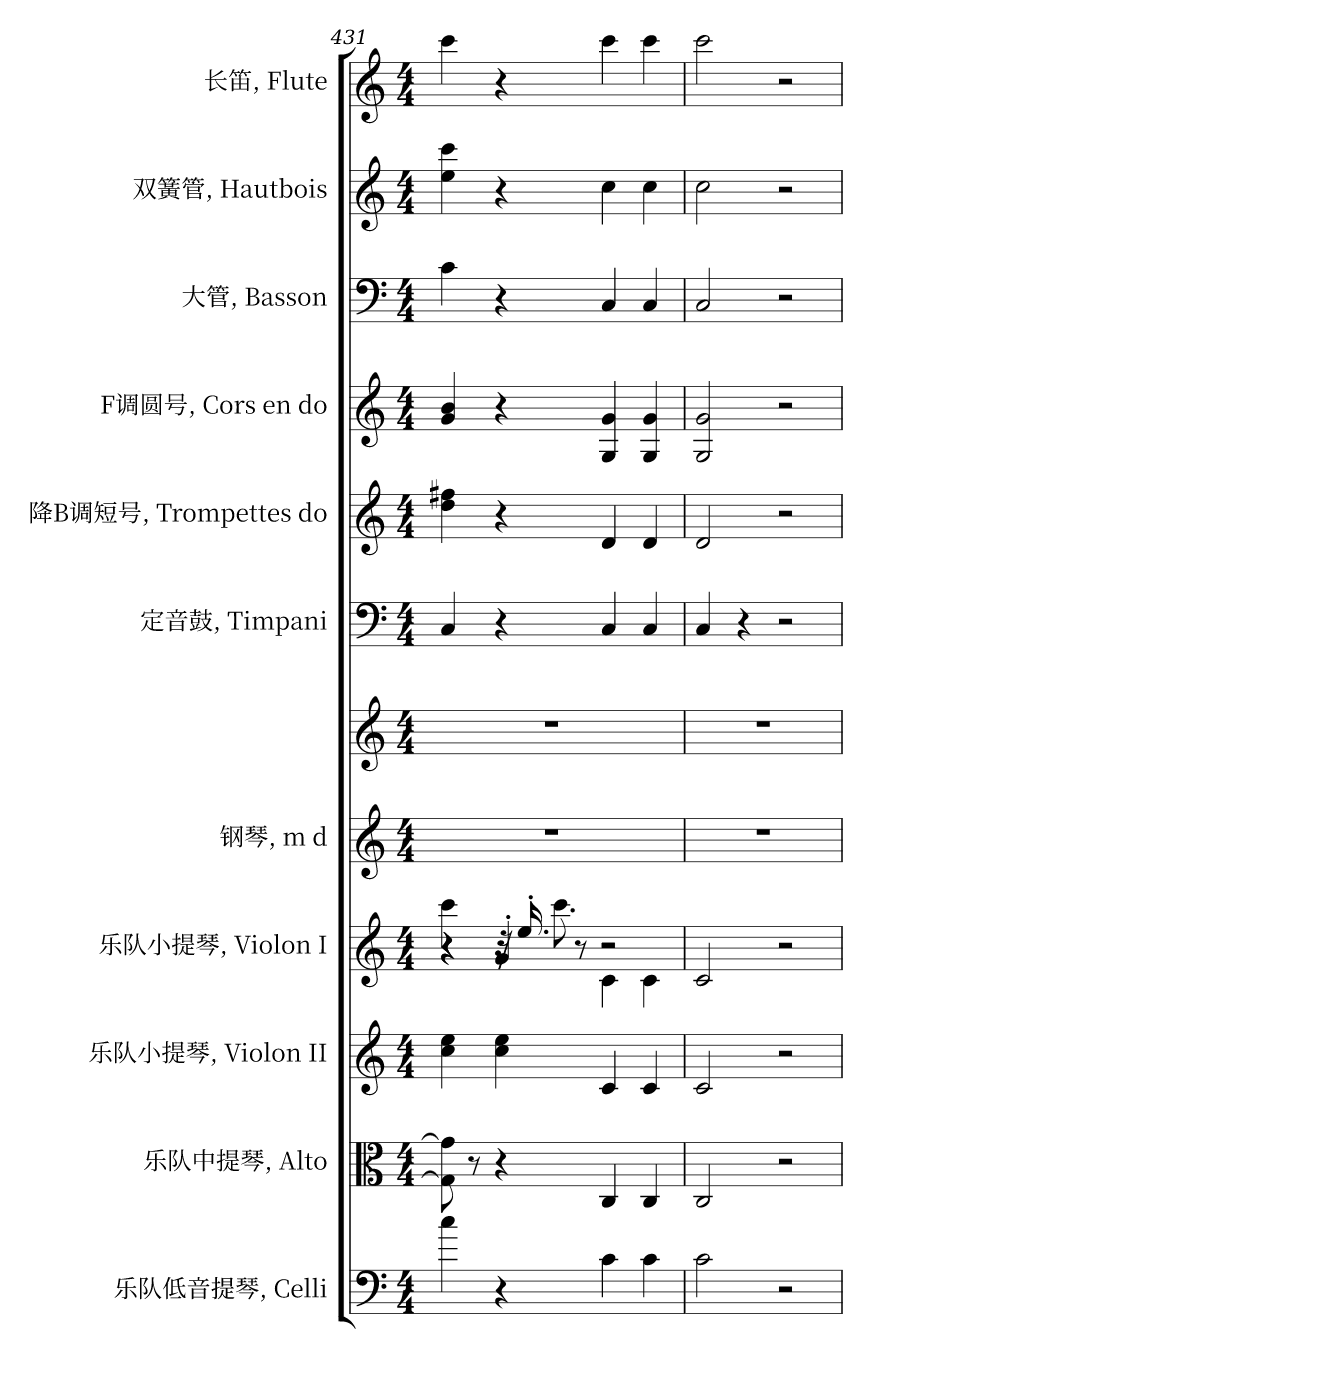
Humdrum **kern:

**kern	**kern	**kern	**kern	**kern	**kern	**kern	**kern	**kern	**kern	**kern	**kern
*part11	*part10	*part9	*part8	*part7	*part7	*part6	*part5	*part4	*part3	*part2	*part1
*staff12	*staff11	*staff10	*staff9	*staff8	*staff7	*staff6	*staff5	*staff4	*staff3	*staff2	*staff1
*I"乐队低音提琴, Celli	*I"乐队中提琴, Alto	*I"乐队小提琴, Violon II	*I"乐队小提琴, Violon I	*I"钢琴, m d	*	*I"定音鼓, Timpani	*I"降B调短号, Trompettes do	*I"F调圆号, Cors en do	*I"大管, Basson	*I"双簧管, Hautbois	*I"长笛, Flute
*	*	*	*	*	*	*I'Timp.	*	*	*I'Bsn.	*	*I'Fl.
*clefF4	*clefC3	*clefG2	*clefG2	*clefG2	*clefG2	*clefF4	*clefG2	*clefG2	*clefF4	*clefG2	*clefG2
*ITrd7c12	*	*	*	*	*	*	*ITrd1c2	*ITrd4c7	*	*	*
*k[]	*k[]	*k[]	*k[]	*k[]	*k[]	*k[]	*k[b-e-]	*k[b-]	*k[]	*k[]	*k[]
*M4/4	*M4/4	*M4/4	*M4/4	*M4/4	*M4/4	*M4/4	*M4/4	*M4/4	*M4/4	*M4/4	*M4/4
=431	=431	=431	=431	=431	=431	=431	=431	=431	=431	=431	=431
*	*	*	*^	*	*	*	*	*	*	*	*
*	*	*	*	*^	*	*	*	*	*	*	*	*
4c\	8G\] 8g\]	4cc\ 4ee\	4r	4ccc\	4r	1r	1r	4C/	4cc\ 4een\	4c/ 4e/	4c\	4ee\ 4ccc\	4ccc\
.	8r	.	.	.	.	.	.	.	.	.	.	.	.
*	*	*	*	*	*	*	*	*	*	*	*	*	*MM100
4r	4r	4cc\ 4ee\	32r	16r	4g'/	.	.	4r	4r	4r	4r	4r	4r
.	.	.	16.ee'/	.	.	.	.	.	.	.	.	.	.
.	.	.	.	8.ccc\	.	.	.	.	.	.	.	.	.
.	.	.	8r	.	.	.	.	.	.	.	.	.	.
4C\	4C/	4c/	2r	4c\	2r	.	.	4C/	4c/	4C/ 4c/	4C/	4cc\	4ccc\
4C\	4C/	4c/	.	4c\	.	.	.	4C/	4c/	4C/ 4c/	4C/	4cc\	4ccc\
*	*	*	*v	*v	*v	*	*	*	*	*	*	*	*
=432	=432	=432	=432	=432	=432	=432	=432	=432	=432	=432	=432
2C\	2C/	2c/	2c/	1r	1r	4C/	2c/	2C/ 2c/	2C/	2cc\	2ccc\
.	.	.	.	.	.	4r	.	.	.	.	.
2r	2r	2r	2r	.	.	2r	2r	2r	2r	2r	2r
=	=	=	=	=	=	=	=	=	=	=	=
*-	*-	*-	*-	*-	*-	*-	*-	*-	*-	*-	*-
